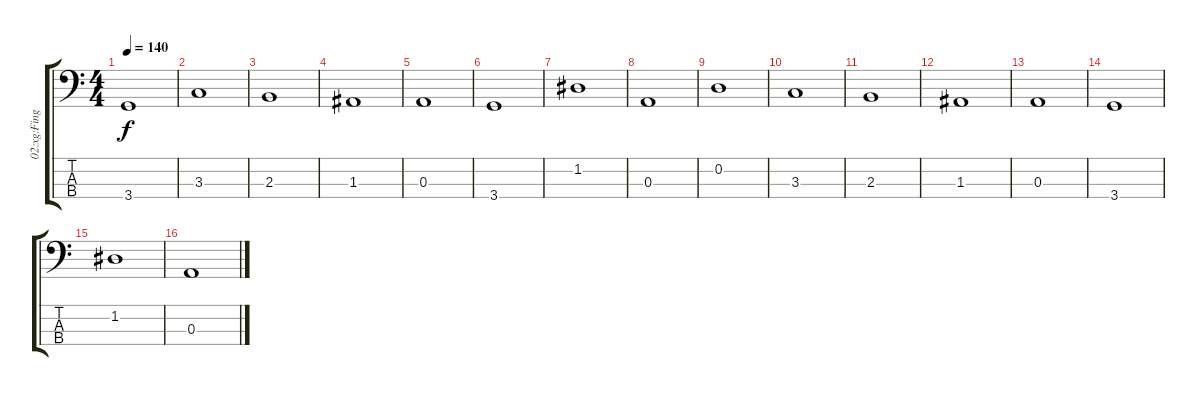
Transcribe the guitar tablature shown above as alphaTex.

\track ("02:xg:Fingered Bass" "02:xg:Fing") {instrument acousticguitarnylon}
\staff {score tabs}
\tuning (G2 D2 A1 E1) {hide}
\ts (4 4)
\tempo 140
\clef f4
\ks c
3.4.1{dy f} |
3.3.1 |
2.3.1 |
1.3.1 |
0.3.1 |
3.4.1 |
1.2.1 |
0.3.1 |
0.2.1 |
3.3.1 |
2.3.1 |
1.3.1 |
0.3.1 |
3.4.1 |
1.2.1 |
0.3.1
